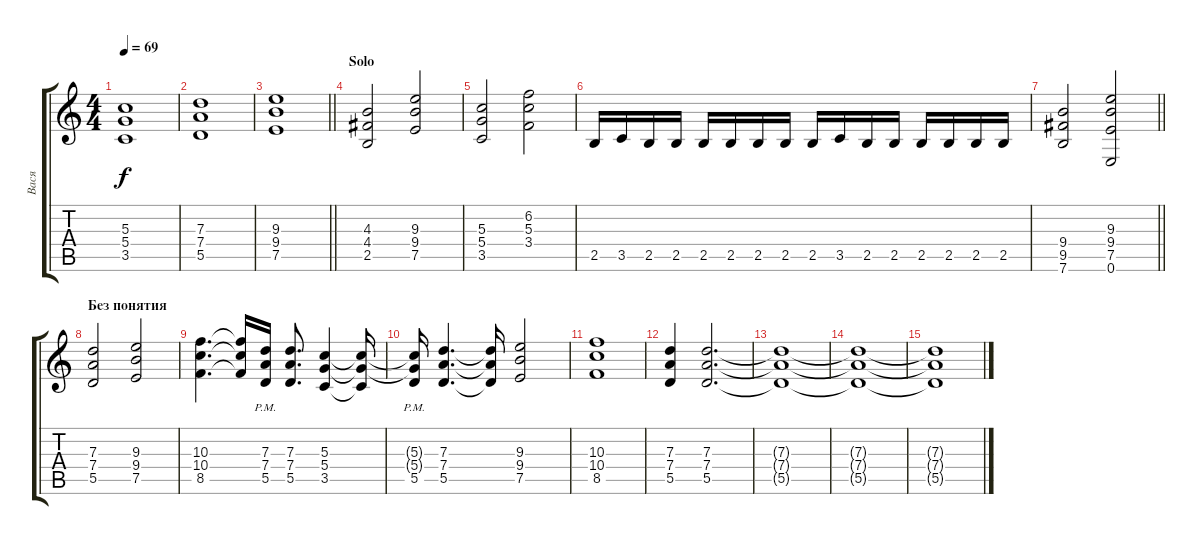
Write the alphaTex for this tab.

\track ("Вася" "Вася") {instrument acousticguitarsteel}
\staff {score tabs}
\tuning (E4 B3 G3 D3 A2 E2) {hide}
\ts (4 4)
\tempo 69
\clef g2
\ks c
(5.3 5.4 3.5).1{dy f} |
(7.3 7.4 5.5).1 |
\barLineRight lightlight
(9.3 9.4 7.5).1 |
\section ("" "Solo")
(4.3 4.4 2.5).2 (9.3 9.4 7.5).2 |
(5.3 5.4 3.5).2 (6.2 5.3 3.4).2 |
2.5.16 3.5.16 2.5.16 2.5.16 2.5.16 2.5.16 2.5.16 2.5.16 2.5.16 3.5.16 2.5.16 2.5.16 2.5.16 2.5.16 2.5.16 2.5.16 |
\barLineRight lightlight
(9.4 9.5 7.6).2 (9.3 9.4 7.5 0.6).2 |
\section ("" "Без понятия")
(7.3 7.4 5.5).2 (9.3 9.4 7.5).2 |
(10.3 10.4 8.5).4{d} (10.3{t} 10.4{t} 8.5{t}).16 (7.3 7.4{pm} 5.5{pm}).16 (7.3 7.4 5.5).8{d} (5.3 5.4 3.5).4 (5.3{t} 5.4{t} 3.5{t}).16 |
(5.3{t} 5.4{t} 5.5{pm}).16 (7.3 7.4 5.5).4{d} (7.3{t} 7.4{t} 5.5{t}).16 (9.3 9.4 7.5).2 |
(10.3 10.4 8.5).1 |
(7.3 7.4 5.5).4 (7.3 7.4 5.5).2{d} |
(7.3{t} 7.4{t} 5.5{t}).1 |
(7.3{t} 7.4{t} 5.5{t}).1 |
(7.3{t} 7.4{t} 5.5{t}).1
